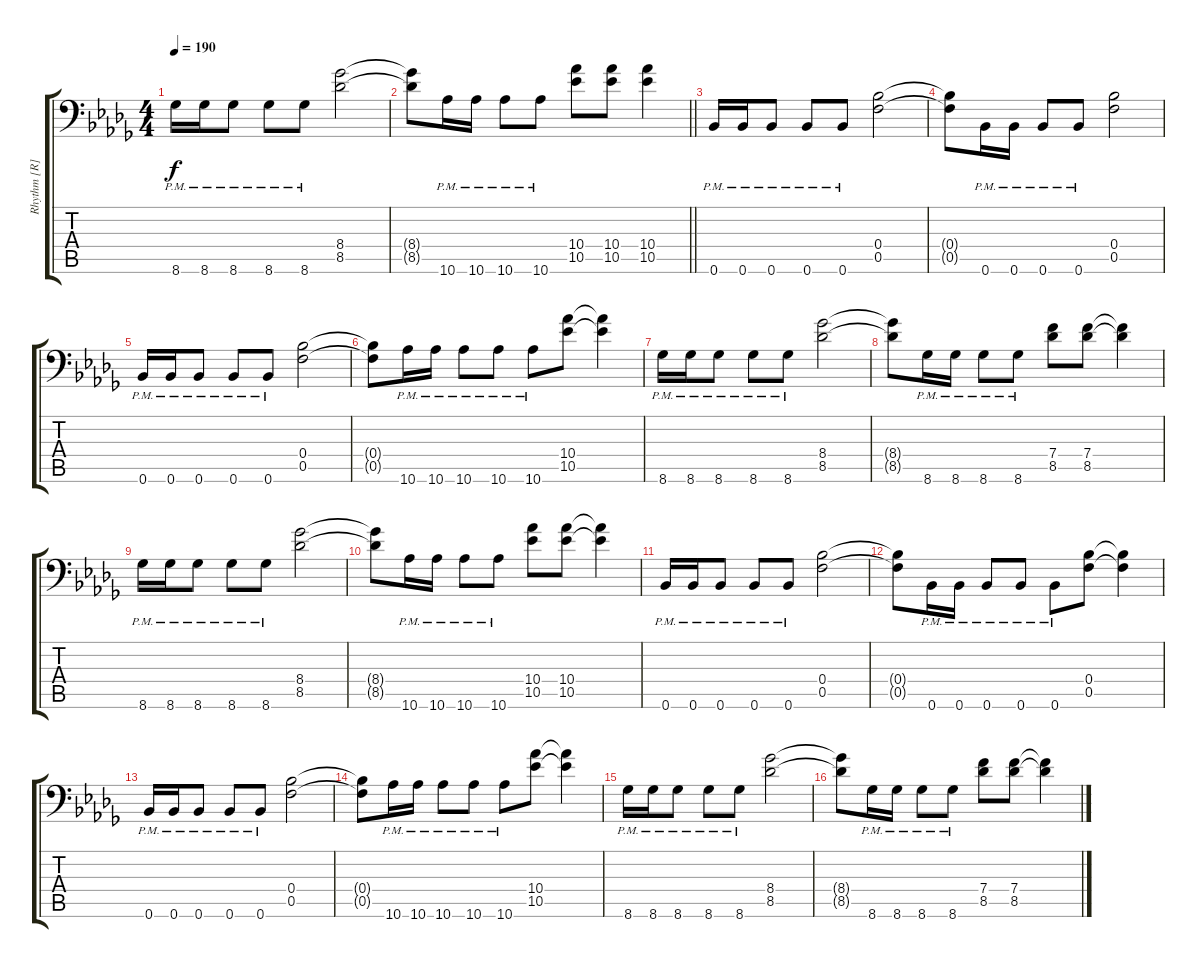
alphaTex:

\track ("Rhythm [R]" "Rhythm [R]") {instrument distortionguitar}
\staff {score tabs}
\tuning (C4 G3 Eb3 Bb2 F2 Bb1) {hide}
\ts (4 4)
\tempo 190
\clef f4
\ks db
8.6{pm}.16{dy f} 8.6{pm}.16 8.6{pm}.8 8.6{pm}.8 8.6{pm}.8 (8.4 8.5).2 |
\barLineRight lightlight
(8.4{t} 8.5{t}).8 10.6{pm}.16 10.6{pm}.16 10.6{pm}.8 10.6{pm}.8 (10.4 10.5).8 (10.4 10.5).8 (10.4 10.5).4 |
0.6{pm}.16 0.6{pm}.16 0.6{pm}.8 0.6{pm}.8 0.6{pm}.8 (0.4 0.5).2 |
(0.4{t} 0.5{t}).8 0.6{pm}.16 0.6{pm}.16 0.6{pm}.8 0.6{pm}.8 (0.4 0.5).2 |
0.6{pm}.16 0.6{pm}.16 0.6{pm}.8 0.6{pm}.8 0.6{pm}.8 (0.4 0.5).2 |
(0.4{t} 0.5{t}).8 10.6{pm}.16 10.6{pm}.16 10.6{pm}.8 10.6{pm}.8 10.6{pm}.8 (10.4 10.5).8 (10.4{t} 10.5{t}).4 |
8.6{pm}.16 8.6{pm}.16 8.6{pm}.8 8.6{pm}.8 8.6{pm}.8 (8.4 8.5).2 |
(8.4{t} 8.5{t}).8 8.6{pm}.16 8.6{pm}.16 8.6{pm}.8 8.6{pm}.8 (7.4 8.5).8 (7.4 8.5).8 (7.4{t} 8.5{t}).4 |
8.6{pm}.16 8.6{pm}.16 8.6{pm}.8 8.6{pm}.8 8.6{pm}.8 (8.4 8.5).2 |
(8.4{t} 8.5{t}).8 10.6{pm}.16 10.6{pm}.16 10.6{pm}.8 10.6{pm}.8 (10.4 10.5).8 (10.4 10.5).8 (10.4{t} 10.5{t}).4 |
0.6{pm}.16 0.6{pm}.16 0.6{pm}.8 0.6{pm}.8 0.6{pm}.8 (0.4 0.5).2 |
(0.4{t} 0.5{t}).8 0.6{pm}.16 0.6{pm}.16 0.6{pm}.8 0.6{pm}.8 0.6{pm}.8 (0.4 0.5).8 (0.4{t} 0.5{t}).4 |
0.6{pm}.16 0.6{pm}.16 0.6{pm}.8 0.6{pm}.8 0.6{pm}.8 (0.4 0.5).2 |
(0.4{t} 0.5{t}).8 10.6{pm}.16 10.6{pm}.16 10.6{pm}.8 10.6{pm}.8 10.6{pm}.8 (10.4 10.5).8 (10.4{t} 10.5{t}).4 |
8.6{pm}.16 8.6{pm}.16 8.6{pm}.8 8.6{pm}.8 8.6{pm}.8 (8.4 8.5).2 |
(8.4{t} 8.5{t}).8 8.6{pm}.16 8.6{pm}.16 8.6{pm}.8 8.6{pm}.8 (7.4 8.5).8 (7.4 8.5).8 (7.4{t} 8.5{t}).4
